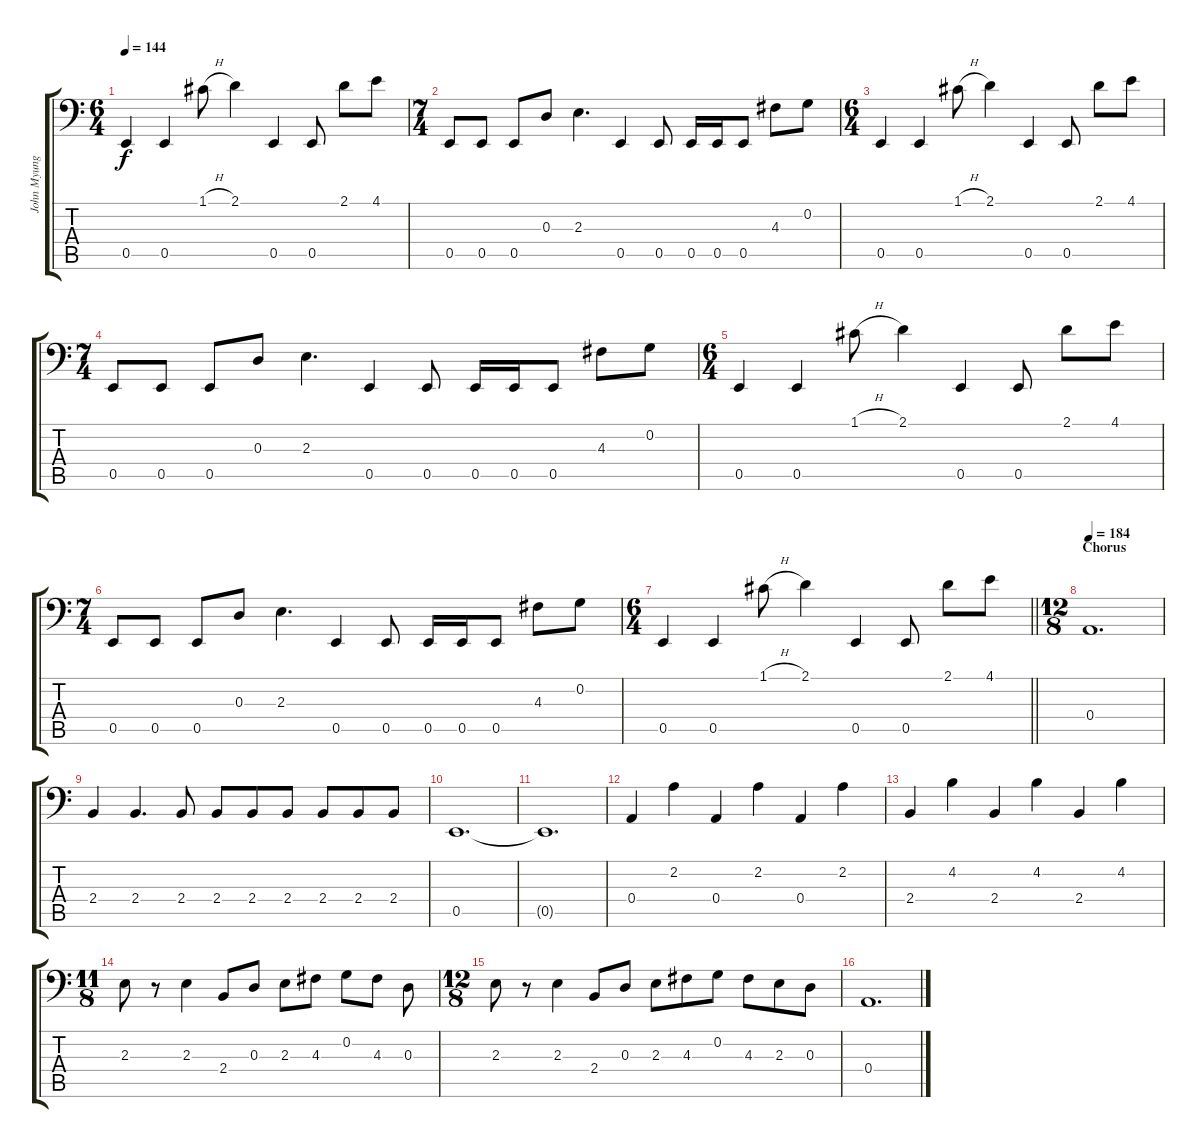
\track ("John Myung" "John Myung") {instrument electricbassfinger}
\staff {score tabs}
\tuning (C3 G2 D2 A1 E1 B0) {hide}
\ts (6 4)
\tempo 144
\clef f4
\ks c
0.5.4{dy f} 0.5.4 1.1{h}.8 2.1.4 0.5.4 0.5.8 2.1.8 4.1.8 |
\ts (7 4)
0.5.8 0.5.8 0.5.8 0.3.8 2.3.4{d} 0.5.4 0.5.8 0.5.16 0.5.16 0.5.8 4.3.8 0.2.8 |
\ts (6 4)
0.5.4 0.5.4 1.1{h}.8 2.1.4 0.5.4 0.5.8 2.1.8 4.1.8 |
\ts (7 4)
0.5.8 0.5.8 0.5.8 0.3.8 2.3.4{d} 0.5.4 0.5.8 0.5.16 0.5.16 0.5.8 4.3.8 0.2.8 |
\ts (6 4)
0.5.4 0.5.4 1.1{h}.8 2.1.4 0.5.4 0.5.8 2.1.8 4.1.8 |
\ts (7 4)
0.5.8 0.5.8 0.5.8 0.3.8 2.3.4{d} 0.5.4 0.5.8 0.5.16 0.5.16 0.5.8 4.3.8 0.2.8 |
\ts (6 4)
\barLineRight lightlight
0.5.4 0.5.4 1.1{h}.8 2.1.4 0.5.4 0.5.8 2.1.8 4.1.8 |
\ts (12 8)
\section ("" "Chorus")
\tempo 184
0.4.1{d} |
2.4.4 2.4.4{d} 2.4.8 2.4.8 2.4.8 2.4.8 2.4.8 2.4.8 2.4.8 |
0.5.1{d} |
0.5{t}.1{d} |
0.4.4 2.2.4 0.4.4 2.2.4 0.4.4 2.2.4 |
2.4.4 4.2.4 2.4.4 4.2.4 2.4.4 4.2.4 |
\ts (11 8)
2.3.8 r.8 2.3.4 2.4.8 0.3.8 2.3.8 4.3.8 0.2.8 4.3.8 0.3.8 |
\ts (12 8)
2.3.8 r.8 2.3.4 2.4.8 0.3.8 2.3.8 4.3.8 0.2.8 4.3.8 2.3.8 0.3.8 |
0.4.1{d}
